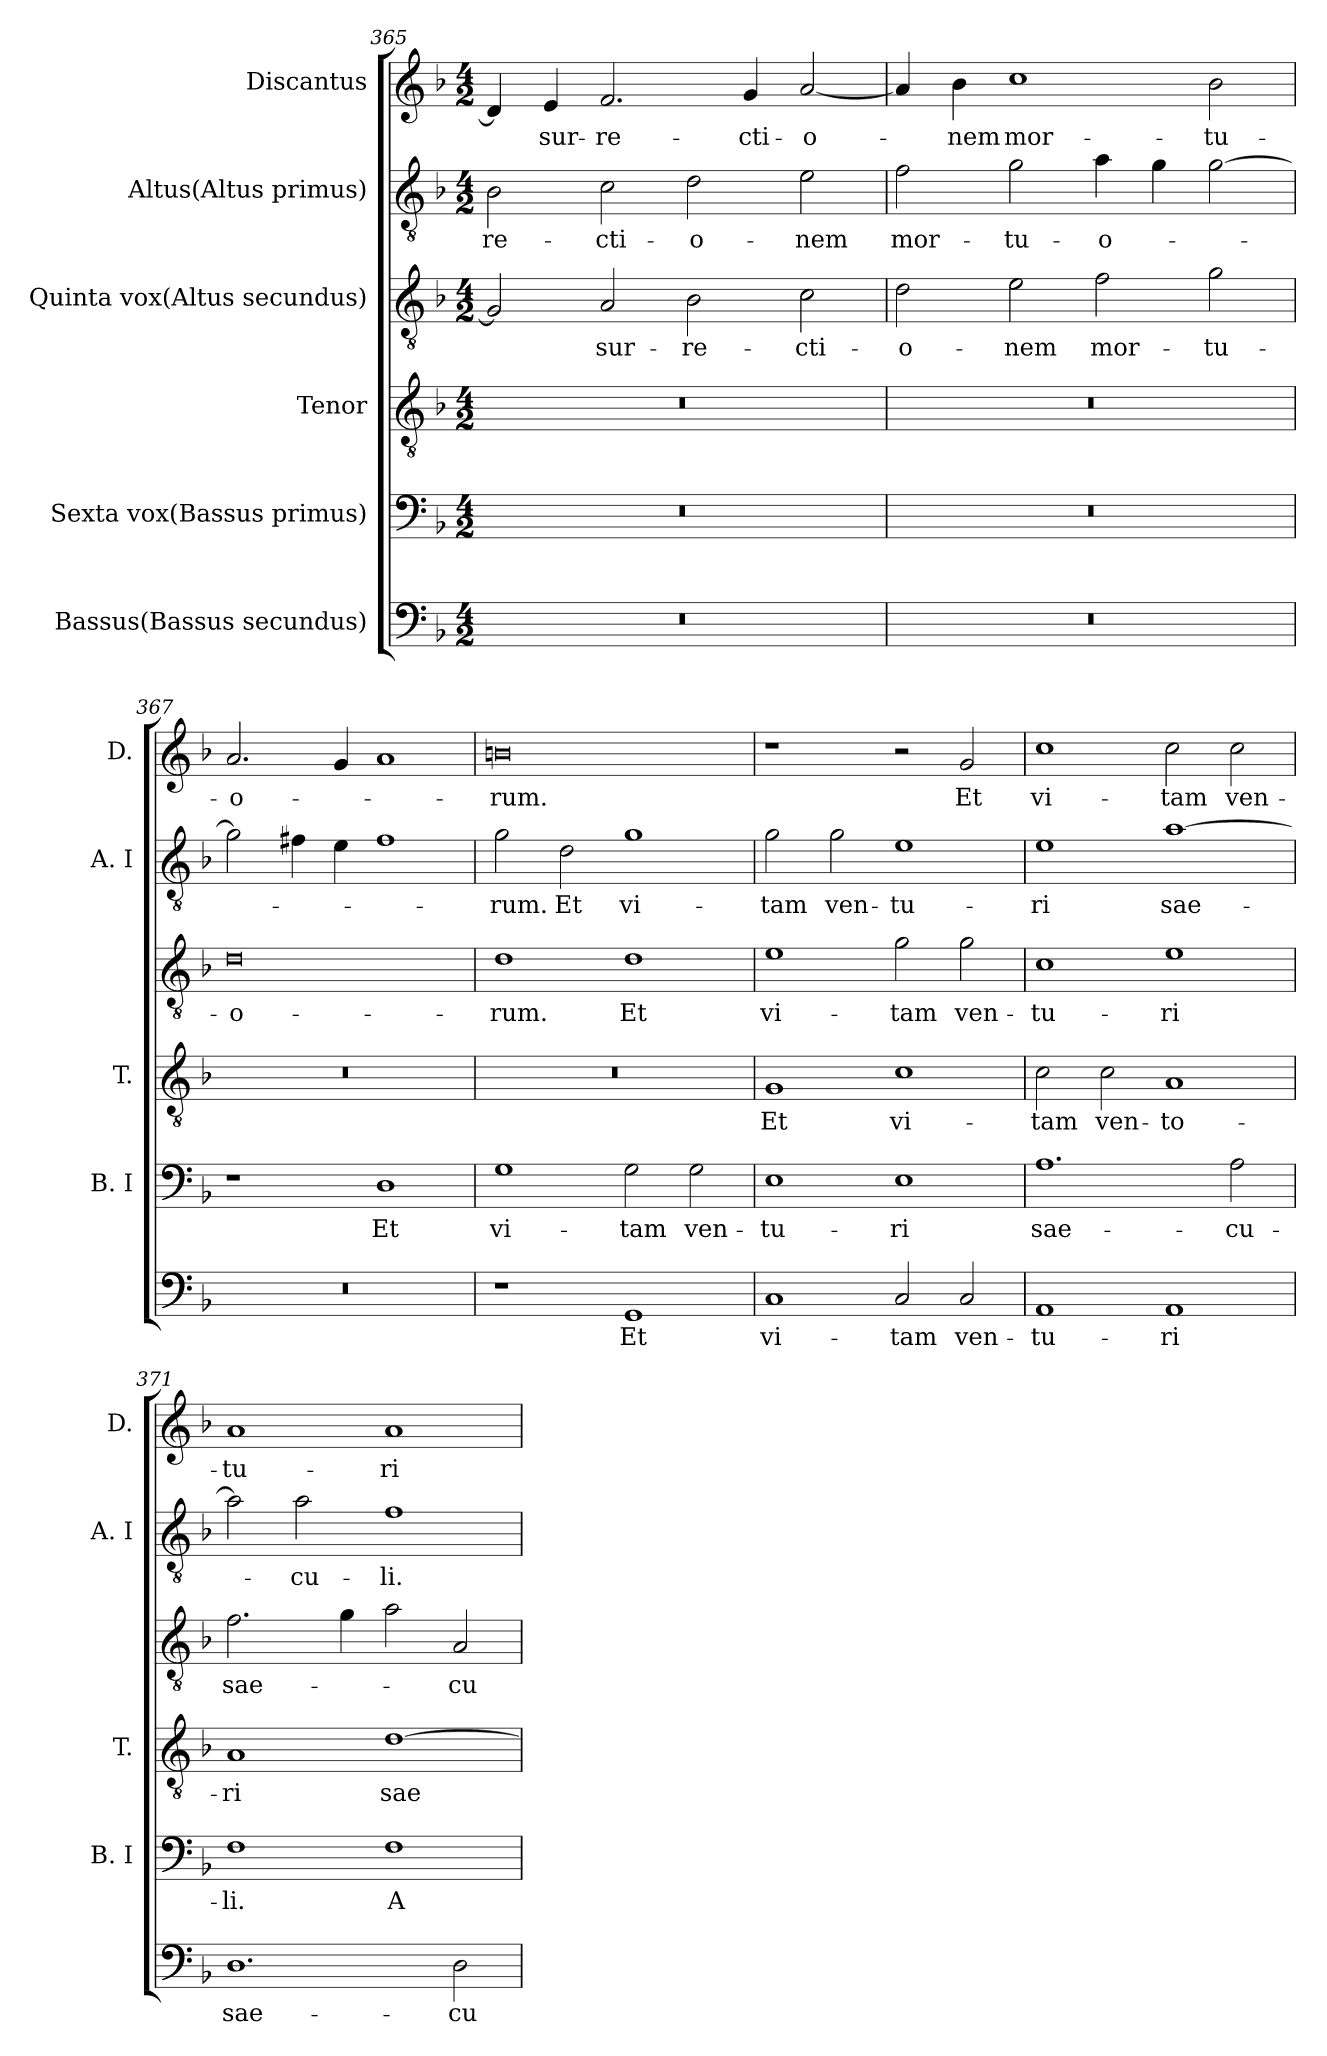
**kern	**text	**kern	**text	**kern	**text	**kern	**text	**kern	**text	**kern	**text
*part6	*part6	*part5	*part5	*part4	*part4	*part3	*part3	*part2	*part2	*part1	*part1
*staff6	*staff6	*staff5	*staff5	*staff4	*staff4	*staff3	*staff3	*staff2	*staff2	*staff1	*staff1
*I"Bassus(Bassus secundus)	*	*I"Sexta vox(Bassus primus)	*	*I"Tenor	*	*I"Quinta vox(Altus secundus)	*	*I"Altus(Altus primus)	*	*I"Discantus	*
*	*	*I'B. I	*	*I'T.	*	*	*	*I'A. I	*	*I'D.	*
*clefF4	*	*clefF4	*	*clefGv2	*	*clefGv2	*	*clefGv2	*	*clefG2	*
*	*	*	*	*ITrd7c12	*	*ITrd7c12	*	*ITrd7c12	*	*	*
*k[b-]	*	*k[b-]	*	*k[b-]	*	*k[b-]	*	*k[b-]	*	*k[b-]	*
*d:	*	*d:	*	*d:	*	*d:	*	*d:	*	*d:	*
*M4/2	*	*M4/2	*	*M4/2	*	*M4/2	*	*M4/2	*	*M4/2	*
=365	=365	=365	=365	=365	=365	=365	=365	=365	=365	=365	=365
!LO:N:vis=1	!	!LO:N:vis=1	!	!LO:N:vis=1	!	!	!	!	!LO:LY:b	!	!
0r	.	0r	.	0r	.	2GG/]	.	2BB-\	-re-	4d/]	.
!	!	!	!	!	!	!	!	!	!	!	!LO:LY:b
.	.	.	.	.	.	.	.	.	.	4e/	-sur-
!	!	!	!	!	!	!	!LO:LY:b	!	!LO:LY:b	!	!LO:LY:b
.	.	.	.	.	.	2AA/	-sur-	2C\	-cti-	2.f/	-re-
!	!	!	!	!	!	!	!LO:LY:b	!	!LO:LY:b	!	!
.	.	.	.	.	.	2BB-\	-re-	2D\	-o-	.	.
!	!	!	!	!	!	!	!	!	!	!	!LO:LY:b
.	.	.	.	.	.	.	.	.	.	4g/	-cti-
!	!	!	!	!	!	!	!LO:LY:b	!	!LO:LY:b	!	!LO:LY:b
.	.	.	.	.	.	2C\	-cti-	2E\	-nem	[<2a/	-o-
!!LO:LB:g=z
=366	=366	=366	=366	=366	=366	=366	=366	=366	=366	=366	=366
!LO:N:vis=1	!	!LO:N:vis=1	!	!LO:N:vis=1	!	!	!LO:LY:b	!	!LO:LY:b	!	!
0r	.	0r	.	0r	.	2D\	-o-	2F\	mor-	4a/]	.
!	!	!	!	!	!	!	!	!	!	!	!LO:LY:b
.	.	.	.	.	.	.	.	.	.	4b-\	-nem
!	!	!	!	!	!	!	!LO:LY:b	!	!LO:LY:b	!	!LO:LY:b
.	.	.	.	.	.	2E\	-nem	2G\	-tu-	1cc	mor-
!	!	!	!	!	!	!	!LO:LY:b	!	!LO:LY:b	!	!
.	.	.	.	.	.	2F\	mor-	4A\	-o-	.	.
.	.	.	.	.	.	.	.	4G\	.	.	.
!	!	!	!	!	!	!	!LO:LY:b	!	!	!	!LO:LY:b
.	.	.	.	.	.	2G\	-tu-	[>2G\	.	2b-\	-tu-
=367	=367	=367	=367	=367	=367	=367	=367	=367	=367	=367	=367
!LO:N:vis=1	!	!	!	!LO:N:vis=1	!	!	!LO:LY:b	!	!	!	!LO:LY:b
0r	.	1r	.	0r	.	0D	-o-	2G\]	.	2.a/	-o-
.	.	.	.	.	.	.	.	4F#X\	.	.	.
.	.	.	.	.	.	.	.	4E\	.	4g/	.
!	!	!	!LO:LY:b	!	!	!	!	!	!	!	!
.	.	1D	Et	.	.	.	.	1F#	.	1a	.
=368	=368	=368	=368	=368	=368	=368	=368	=368	=368	=368	=368
!	!	!	!LO:LY:b	!LO:N:vis=1	!	!	!LO:LY:b	!	!LO:LY:b	!	!LO:LY:b
1r	.	1G	vi-	0r	.	1D	-rum.	2G\	-rum.	0bn	-rum.
!	!	!	!	!	!	!	!	!	!LO:LY:b	!	!
.	.	.	.	.	.	.	.	2D\	Et	.	.
!	!LO:LY:b	!	!LO:LY:b	!	!	!	!LO:LY:b	!	!LO:LY:b	!	!
1GG	Et	2G\	-tam	.	.	1D	Et	1G	vi-	.	.
!	!	!	!LO:LY:b	!	!	!	!	!	!	!	!
.	.	2G\	ven-	.	.	.	.	.	.	.	.
=369	=369	=369	=369	=369	=369	=369	=369	=369	=369	=369	=369
!	!LO:LY:b	!	!LO:LY:b	!	!LO:LY:b	!	!LO:LY:b	!	!LO:LY:b	!	!
1C	vi-	1E	-tu-	1GG	Et	1E	vi-	2G\	-tam	1r	.
!	!	!	!	!	!	!	!	!	!LO:LY:b	!	!
.	.	.	.	.	.	.	.	2G\	ven-	.	.
!	!LO:LY:b	!	!LO:LY:b	!	!LO:LY:b	!	!LO:LY:b	!	!LO:LY:b	!	!
2C/	-tam	1E	-ri	1C	vi-	2G\	-tam	1E	-tu-	2r	.
!	!LO:LY:b	!	!	!	!	!	!LO:LY:b	!	!	!	!LO:LY:b
2C/	ven-	.	.	.	.	2G\	ven-	.	.	2g/	Et
=370	=370	=370	=370	=370	=370	=370	=370	=370	=370	=370	=370
!	!LO:LY:b	!	!LO:LY:b	!	!LO:LY:b	!	!LO:LY:b	!	!LO:LY:b	!	!LO:LY:b
1AA	-tu-	1.A	sae-	2C\	-tam	1C	-tu-	1E	-ri	1cc	vi-
!	!	!	!	!	!LO:LY:b	!	!	!	!	!	!
.	.	.	.	2C\	ven-	.	.	.	.	.	.
!	!LO:LY:b	!	!	!	!LO:LY:b	!	!LO:LY:b	!	!LO:LY:b	!	!LO:LY:b
1AA	-ri	.	.	1AA	-to-	1E	-ri	[>1A	sae-	2cc\	-tam
!	!	!	!LO:LY:b	!	!	!	!	!	!	!	!LO:LY:b
.	.	2A\	-cu-	.	.	.	.	.	.	2cc\	ven-
!!LO:PB:g=z
=371	=371	=371	=371	=371	=371	=371	=371	=371	=371	=371	=371
!	!LO:LY:b	!	!LO:LY:b	!	!LO:LY:b	!	!LO:LY:b	!	!	!	!LO:LY:b
1.D	sae-	1F	-li.	1AA	-ri	2.F\	sae-	2A\]	.	1a	-tu-
!	!	!	!	!	!	!	!	!	!LO:LY:b	!	!
.	.	.	.	.	.	.	.	2A\	-cu-	.	.
.	.	.	.	.	.	4G\	.	.	.	.	.
!	!	!	!LO:LY:b	!	!LO:LY:b	!	!	!	!LO:LY:b	!	!LO:LY:b
.	.	1F	A-	[>1D	sae-	2A\	.	1F	-li.	1a	-ri
!	!LO:LY:b	!	!	!	!	!	!LO:LY:b	!	!	!	!
2D\	-cu-	.	.	.	.	2AA/	-cu-	.	.	.	.
=	=	=	=	=	=	=	=	=	=	=	=
*-	*-	*-	*-	*-	*-	*-	*-	*-	*-	*-	*-
